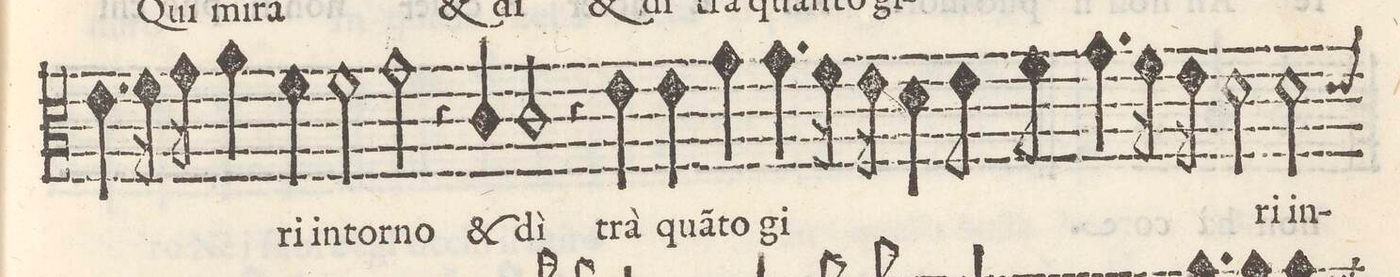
**kern	**text
*I"TENORE	*
*clefC3	*
*k[]	*
*met(c)	*
*M2/1	*
4.e\	.
16f\	.
16g\	.
4a\	.
4f\	-ri in-
2f\	-tor-
=26-	=26-
2g\	-no
4r	.
4c/	&
2c/	di
4r	.
4e\	trà
=27-	=27-
4e\	qua(n)-
4g\	-to
4.g\	gi-
16f\	.
16e\	.
4d\	.
8e\	.
8f\	.
4.g\	.
16f\	.
16e\	.
=28-	=28-
2d\	.
2d\	-ri in-
*-	*-
